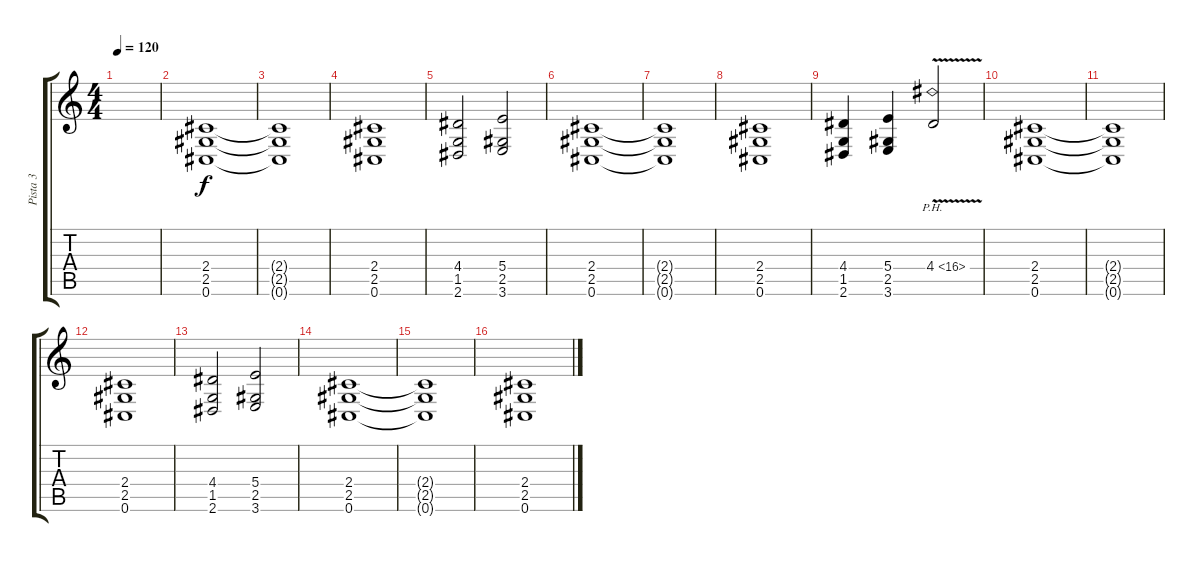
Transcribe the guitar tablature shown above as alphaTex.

\track ("Pista 3" "Pista 3") {instrument distortionguitar}
\staff {score tabs}
\tuning (Db4 Ab3 E3 B2 Gb2 Db2) {hide}
\ts (4 4)
\tempo 120
\clef g2
\ks c
|
(2.4 2.5 0.6).1 |
(2.4{t} 2.5{t} 0.6{t}).1 |
(2.4 2.5 0.6).1 |
(4.4 1.5 2.6).2 (5.4 2.5 3.6).2 |
(2.4 2.5 0.6).1 |
(2.4{t} 2.5{t} 0.6{t}).1 |
(2.4 2.5 0.6).1 |
(4.4 1.5 2.6).4 (5.4 2.5 3.6).4 4.4{ph 12 v}.2 |
(2.4 2.5 0.6).1 |
(2.4{t} 2.5{t} 0.6{t}).1 |
(2.4 2.5 0.6).1 |
(4.4 1.5 2.6).2 (5.4 2.5 3.6).2 |
(2.4 2.5 0.6).1 |
(2.4{t} 2.5{t} 0.6{t}).1 |
(2.4 2.5 0.6).1
